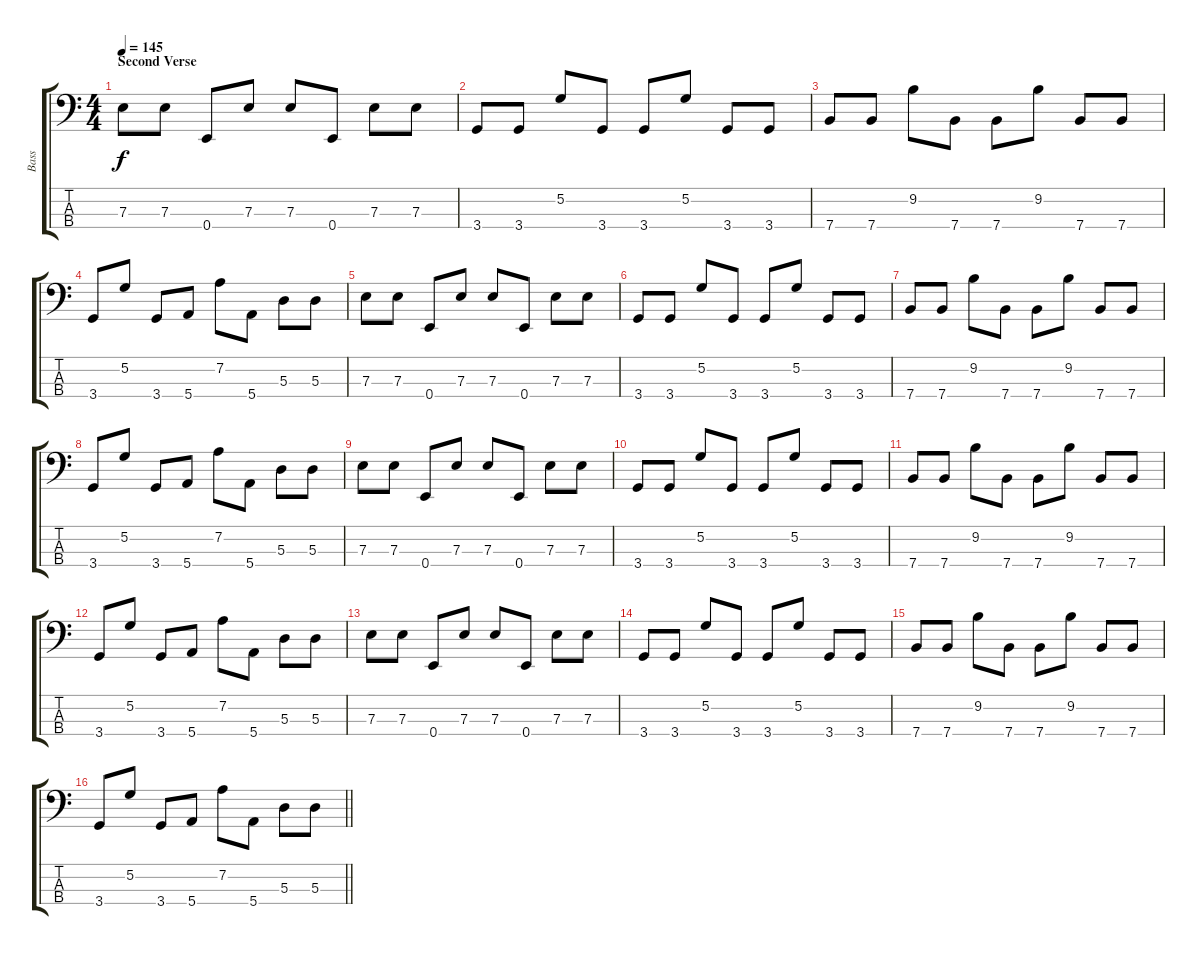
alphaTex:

\track ("Bass" "Bass") {instrument electricbassfinger}
\staff {score tabs}
\tuning (G2 D2 A1 E1) {hide}
\ts (4 4)
\section ("" "Second Verse")
\tempo 145
\clef f4
\ks c
7.3.8{dy f} 7.3.8 0.4.8 7.3.8 7.3.8 0.4.8 7.3.8 7.3.8 |
3.4.8 3.4.8 5.2.8 3.4.8 3.4.8 5.2.8 3.4.8 3.4.8 |
7.4.8 7.4.8 9.2.8 7.4.8 7.4.8 9.2.8 7.4.8 7.4.8 |
3.4.8 5.2.8 3.4.8 5.4.8 7.2.8 5.4.8 5.3.8 5.3.8 |
7.3.8 7.3.8 0.4.8 7.3.8 7.3.8 0.4.8 7.3.8 7.3.8 |
3.4.8 3.4.8 5.2.8 3.4.8 3.4.8 5.2.8 3.4.8 3.4.8 |
7.4.8 7.4.8 9.2.8 7.4.8 7.4.8 9.2.8 7.4.8 7.4.8 |
3.4.8 5.2.8 3.4.8 5.4.8 7.2.8 5.4.8 5.3.8 5.3.8 |
7.3.8 7.3.8 0.4.8 7.3.8 7.3.8 0.4.8 7.3.8 7.3.8 |
3.4.8 3.4.8 5.2.8 3.4.8 3.4.8 5.2.8 3.4.8 3.4.8 |
7.4.8 7.4.8 9.2.8 7.4.8 7.4.8 9.2.8 7.4.8 7.4.8 |
3.4.8 5.2.8 3.4.8 5.4.8 7.2.8 5.4.8 5.3.8 5.3.8 |
7.3.8 7.3.8 0.4.8 7.3.8 7.3.8 0.4.8 7.3.8 7.3.8 |
3.4.8 3.4.8 5.2.8 3.4.8 3.4.8 5.2.8 3.4.8 3.4.8 |
7.4.8 7.4.8 9.2.8 7.4.8 7.4.8 9.2.8 7.4.8 7.4.8 |
\barLineRight lightlight
3.4.8 5.2.8 3.4.8 5.4.8 7.2.8 5.4.8 5.3.8 5.3.8
